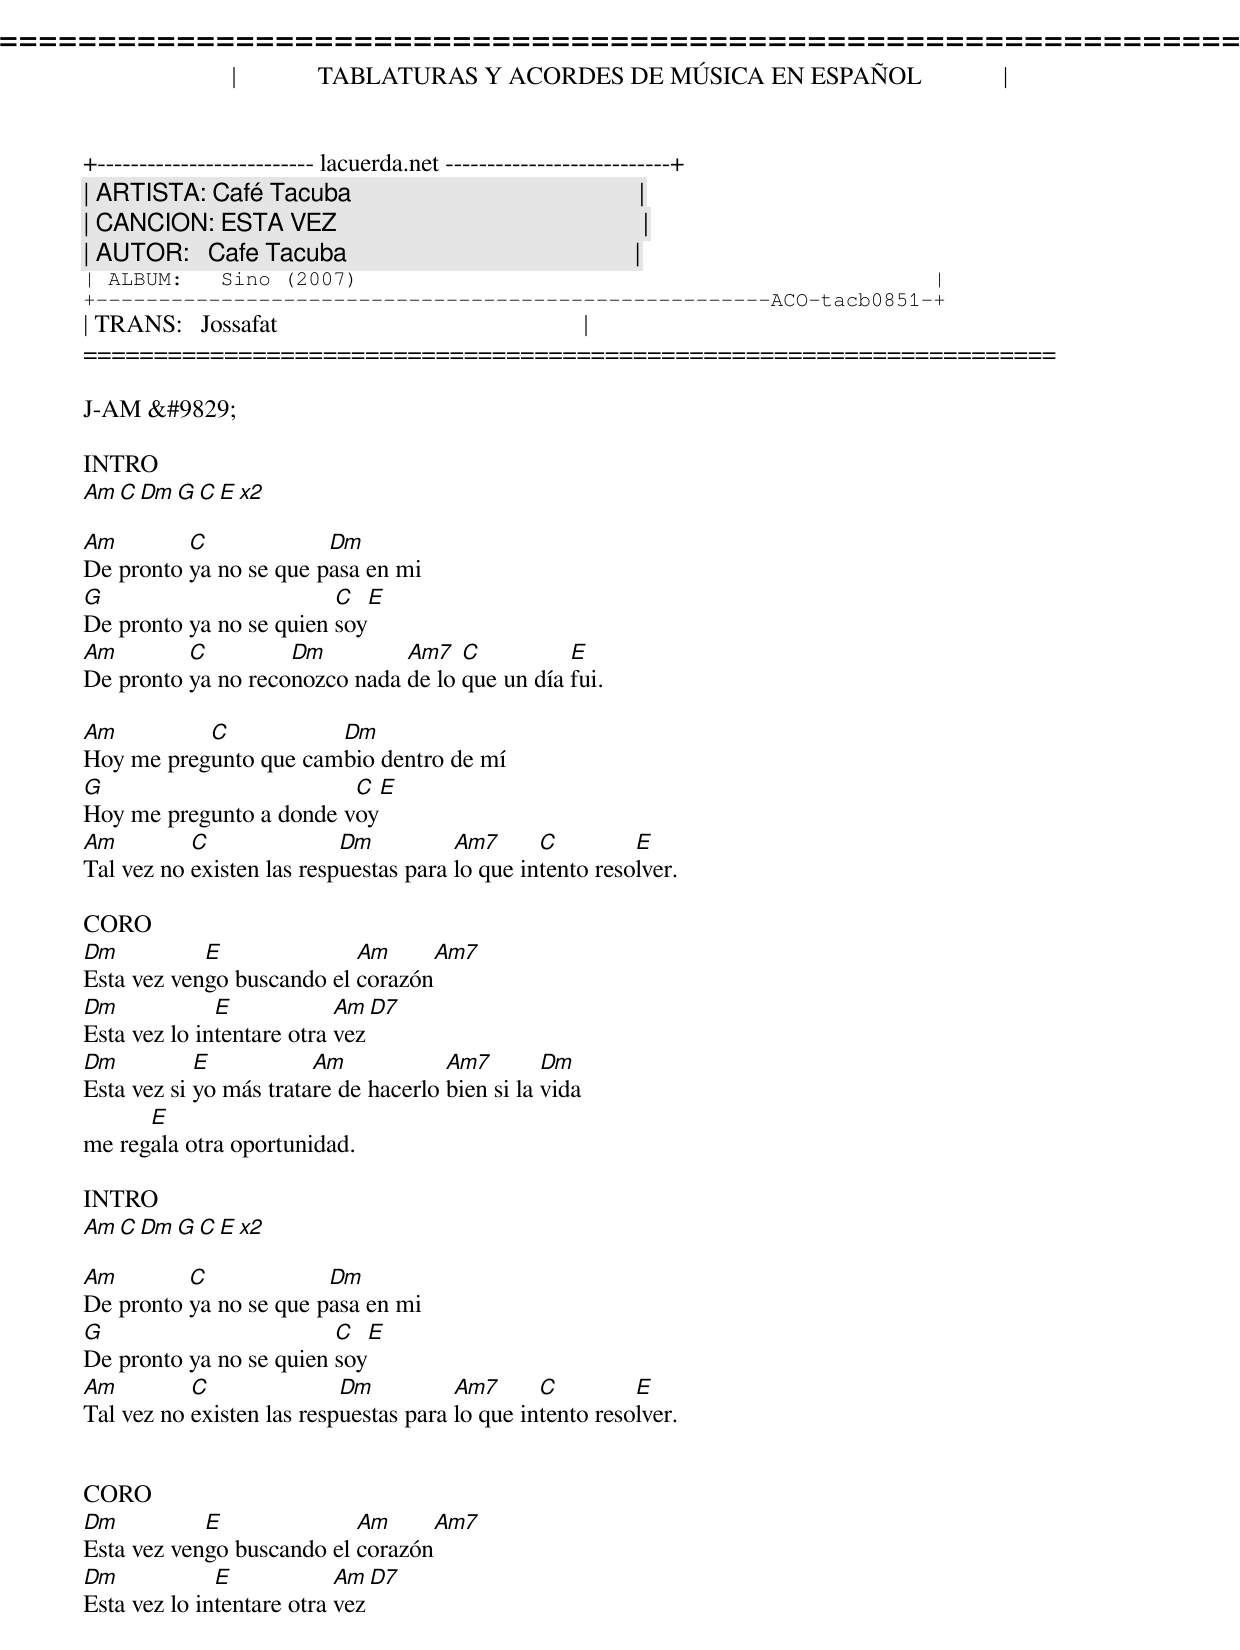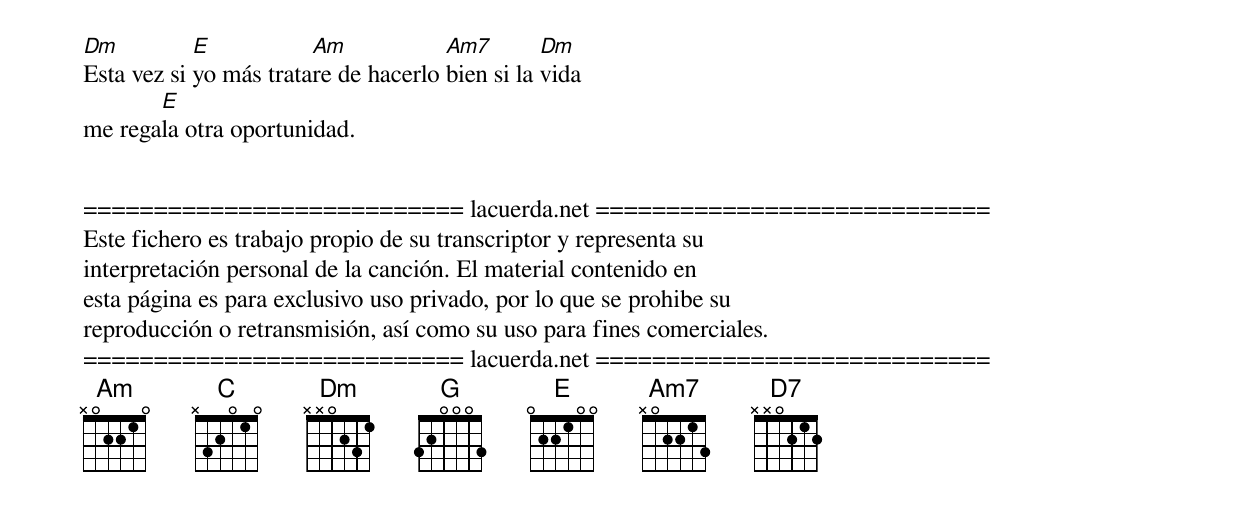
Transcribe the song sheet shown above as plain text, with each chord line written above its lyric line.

=====================================================================
|             TABLATURAS Y ACORDES DE MÚSICA EN ESPAÑOL             |
+-------------------------- lacuerda.net ---------------------------+
| ARTISTA: Café Tacuba                                              |
| CANCION: ESTA VEZ                                                 |
| AUTOR:   Cafe Tacuba                                              |
| ALBUM:   Sino (2007)                                              |
+------------------------------------------------------ACO-tacb0851-+
| TRANS:   Jossafat                                                 |
=====================================================================

J-AM &#9829;

INTRO
Am    C    Dm    G    C     E     x2

Am        C             Dm
De pronto ya no se que pasa en mi
G                        C         E
De pronto ya no se quien soy
Am        C         Dm         Am7   C          E
De pronto ya no reconozco nada de lo que un día fui.

Am         C           Dm
Hoy me pregunto que cambio dentro de mí
G                        C         E
Hoy me pregunto a donde voy
Am         C               Dm          Am7      C         E
Tal vez no existen las respuestas para lo que intento resolver.

CORO
Dm          E              Am      Am7
Esta vez vengo buscando el corazón
Dm            E            Am  D7
Esta vez lo intentare otra vez
Dm          E           Am            Am7        Dm
Esta vez si yo más tratare de hacerlo bien si la vida
      E
me regala otra oportunidad.

INTRO
Am    C    Dm    G    C     E     x2

Am        C             Dm
De pronto ya no se que pasa en mi
G                        C         E
De pronto ya no se quien soy
Am         C               Dm          Am7      C         E
Tal vez no existen las respuestas para lo que intento resolver.


CORO
Dm          E              Am      Am7
Esta vez vengo buscando el corazón
Dm            E            Am  D7
Esta vez lo intentare otra vez
Dm          E           Am            Am7        Dm
Esta vez si yo más tratare de hacerlo bien si la vida
       E
me regala otra oportunidad.


=========================== lacuerda.net ============================
Este fichero es trabajo propio de su transcriptor y representa su
interpretación personal de la canción. El material contenido en
esta página es para exclusivo uso privado, por lo que se prohibe su
reproducción o retransmisión, así como su uso para fines comerciales.
=========================== lacuerda.net ============================
